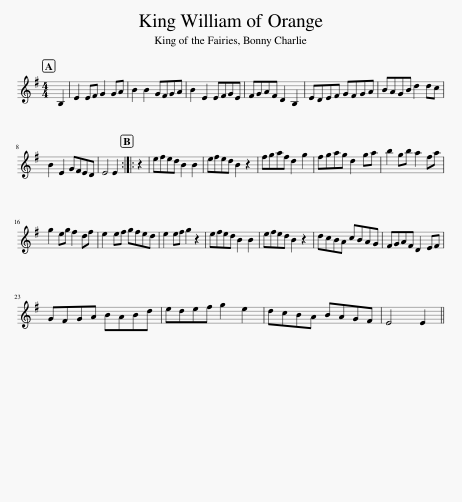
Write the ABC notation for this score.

X:1
L:1/8
M:4/4
I:linebreak $
K:Emin
V:1 treble
V:1
 B,2 | E2 EF G2 GA | B2 B2 GFGA | B2 E2 EFGE | FGAF D2 B,2 | %5
 EDEF GFGA | BAGB d2 dc |$ B2 E2 GFED | E4 E2 :: z2 | %10
 efed B2 B2 | efed B2 z2 | fgaf d2 g2 | fgag d2 ga | b2 gb a2 fa |$ %15
 g2 eg f2 df | e2 ef gfed | e2 ef g2 z2 | efed B2 B2 | efed B2 z2 | %20
 dcBA cBAG | FGAF D2 EF |$ GFGA BABd | edef g2 e2 | dcBA BAGF | %25
 E4 E2 || %26
